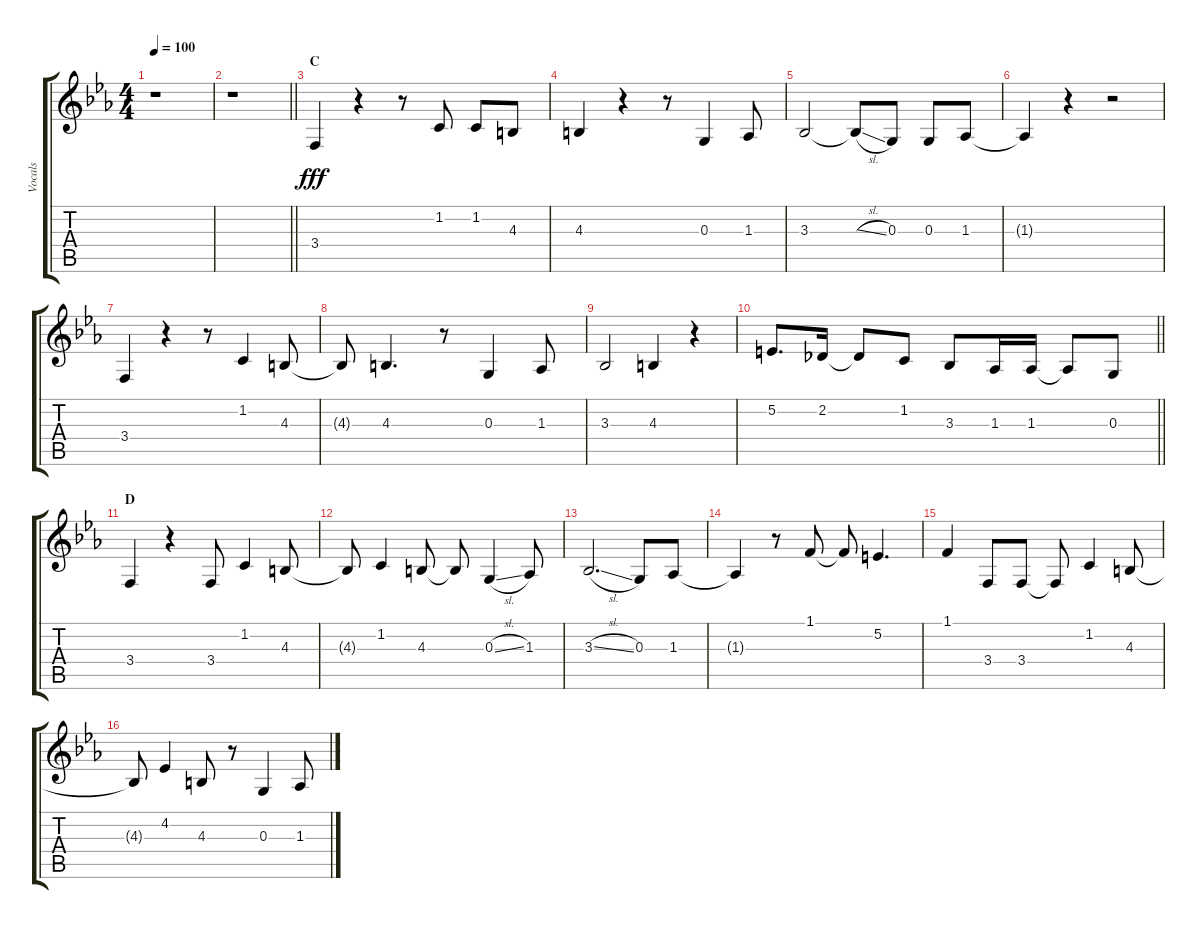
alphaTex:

\track ("Vocals" "Vocals") {instrument voiceoohs}
\staff {score tabs}
\tuning (E4 B3 G3 D3 A2 E2) {hide}
\ts (4 4)
\tempo 100
\clef g2
\ks eb
r.1{dy fff} |
\barLineRight lightlight
r.1 |
\section ("" "C")
3.4.4 r.4 r.8 1.2.8 1.2.8 4.3.8 |
4.3.4 r.4 r.8 0.3.4 1.3.8 |
3.3.2 3.3{sl t}.8 0.3.8 0.3.8 1.3.8 |
1.3{t}.4 r.4 r.2 |
3.4.4 r.4 r.8 1.2.4 4.3.8 |
4.3{t}.8 4.3.4{d} r.8 0.3.4 1.3.8 |
3.3.2 4.3.4 r.4 |
\barLineRight lightlight
5.2.8{d} 2.2.16 2.2{t}.8 1.2.8 3.3.8 1.3.16 1.3.16 1.3{t}.8 0.3.8 |
\section ("" "D")
3.4.4 r.4 3.4.8 1.2.4 4.3.8 |
4.3{t}.8 1.2.4 4.3.8 4.3{t}.8 0.3{sl}.4 1.3.8 |
3.3{sl}.2{d} 0.3.8 1.3.8 |
1.3{t}.4 r.8 1.1.8 1.1{t}.8 5.2.4{d} |
1.1.4 3.4.8 3.4.8 3.4{t}.8 1.2.4 4.3.8 |
4.3{t}.8 4.2.4 4.3.8 r.8 0.3.4 1.3.8
